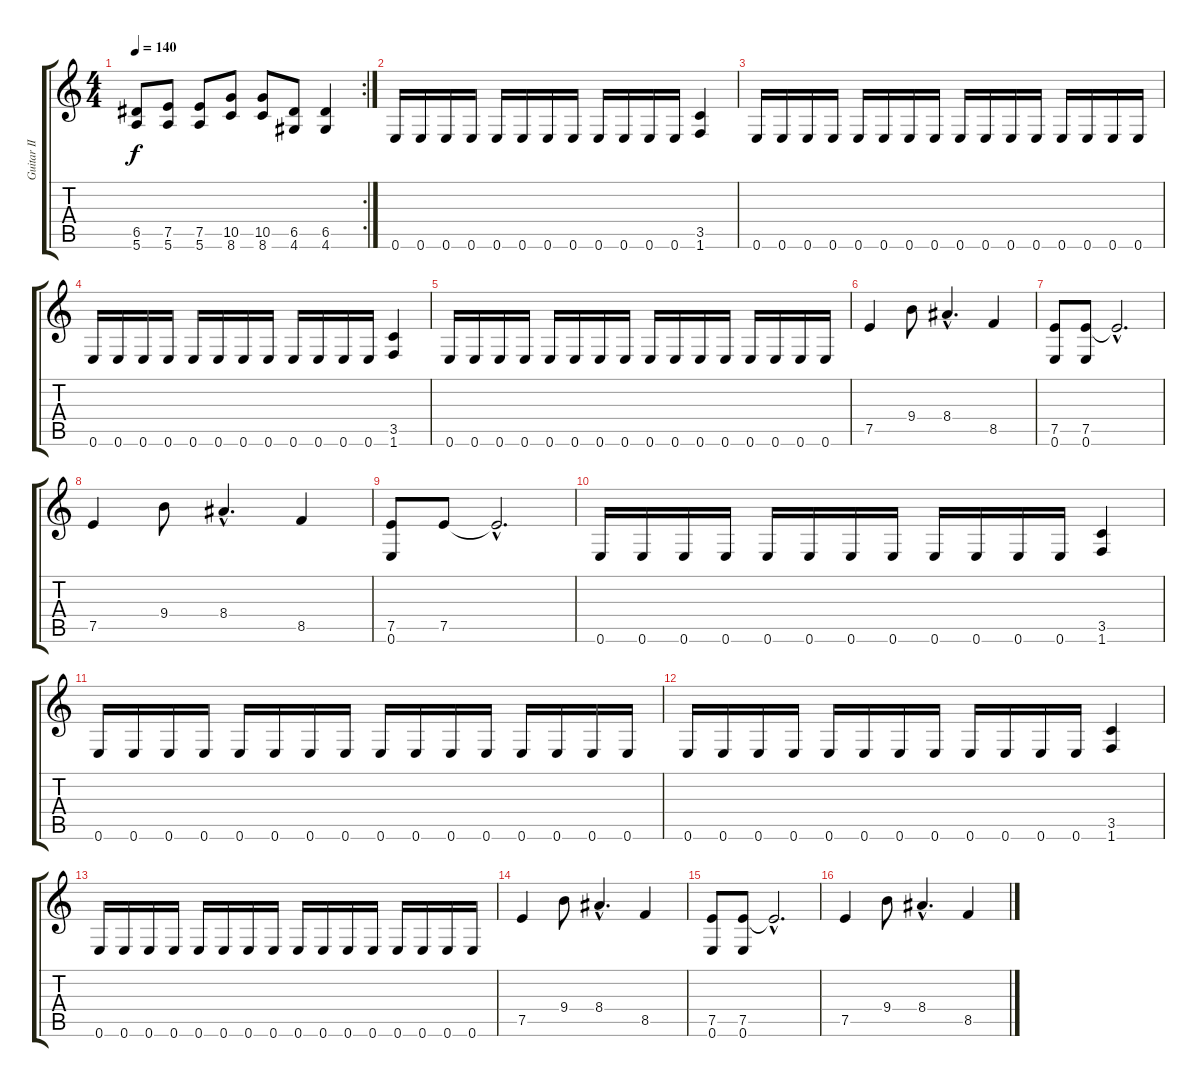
\track ("Guitar II" "Guitar II") {instrument distortionguitar}
\staff {score tabs}
\tuning (E4 B3 G3 D3 A2 E2) {hide}
\rc 2
\ts (4 4)
\tempo 140
\clef g2
\ks c
(6.5 5.6).8{dy f} (7.5 5.6).8 (7.5 5.6).8 (10.5 8.6).8 (10.5 8.6).8 (6.5 4.6).8 (6.5 4.6).4 |
0.6.16 0.6.16 0.6.16 0.6.16 0.6.16 0.6.16 0.6.16 0.6.16 0.6.16 0.6.16 0.6.16 0.6.16 (3.5 1.6).4 |
0.6.16 0.6.16 0.6.16 0.6.16 0.6.16 0.6.16 0.6.16 0.6.16 0.6.16 0.6.16 0.6.16 0.6.16 0.6.16 0.6.16 0.6.16 0.6.16 |
0.6.16 0.6.16 0.6.16 0.6.16 0.6.16 0.6.16 0.6.16 0.6.16 0.6.16 0.6.16 0.6.16 0.6.16 (3.5 1.6).4 |
0.6.16 0.6.16 0.6.16 0.6.16 0.6.16 0.6.16 0.6.16 0.6.16 0.6.16 0.6.16 0.6.16 0.6.16 0.6.16 0.6.16 0.6.16 0.6.16 |
7.5.4 9.4.8 8.4{hac}.4{d} 8.5.4 |
(7.5 0.6).8 (7.5 0.6).8 7.5{hac t}.2{d} |
7.5.4 9.4.8 8.4{hac}.4{d} 8.5.4 |
(7.5 0.6).8 7.5.8 7.5{hac t}.2{d} |
0.6.16 0.6.16 0.6.16 0.6.16 0.6.16 0.6.16 0.6.16 0.6.16 0.6.16 0.6.16 0.6.16 0.6.16 (3.5 1.6).4 |
0.6.16 0.6.16 0.6.16 0.6.16 0.6.16 0.6.16 0.6.16 0.6.16 0.6.16 0.6.16 0.6.16 0.6.16 0.6.16 0.6.16 0.6.16 0.6.16 |
0.6.16 0.6.16 0.6.16 0.6.16 0.6.16 0.6.16 0.6.16 0.6.16 0.6.16 0.6.16 0.6.16 0.6.16 (3.5 1.6).4 |
0.6.16 0.6.16 0.6.16 0.6.16 0.6.16 0.6.16 0.6.16 0.6.16 0.6.16 0.6.16 0.6.16 0.6.16 0.6.16 0.6.16 0.6.16 0.6.16 |
7.5.4 9.4.8 8.4{hac}.4{d} 8.5.4 |
(7.5 0.6).8 (7.5 0.6).8 7.5{hac t}.2{d} |
7.5.4 9.4.8 8.4{hac}.4{d} 8.5.4
